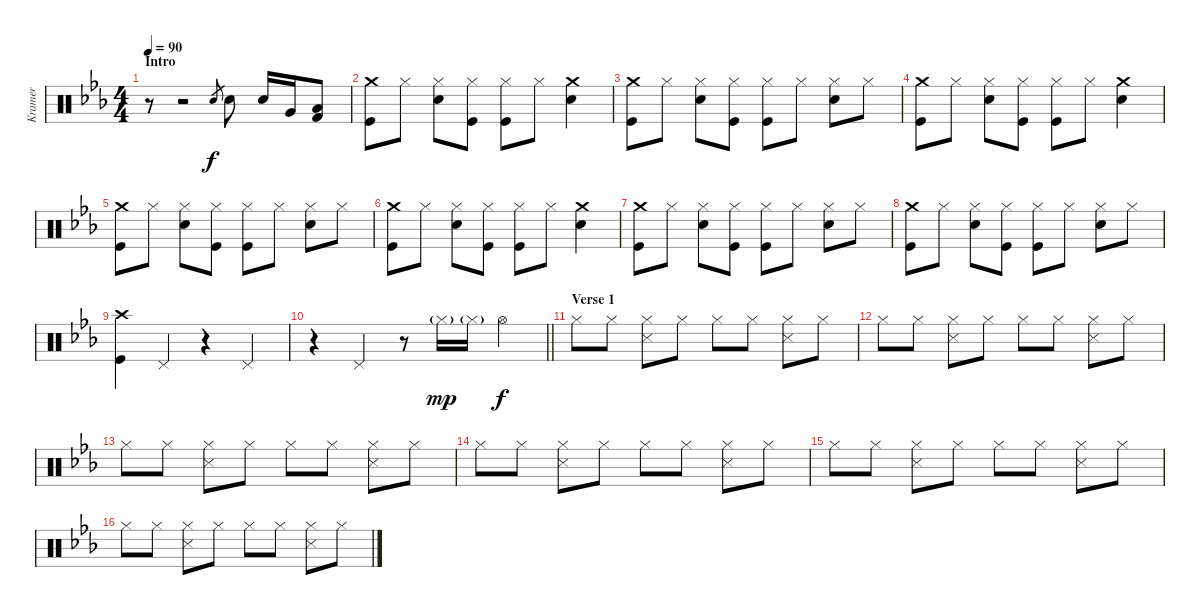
\track ("Kramer" "Kramer") {instrument percussion}
\staff {score}
\articulation defaults
\ts (4 4)
\section ("" "Intro")
\tempo 90
\clef neutral
\ks eb
r.8{dy f} r.2 "Electric Snare (hit)".8{gr} "Electric Snare (hit)".8 "Electric Snare (hit)".16 "Very Low Tom (hit)".16 ("Low Floor Tom (hit)" "Kick (hit) 2").8 |
("Crash medium (hit)" "Kick (hit)").8 "Hi-Hat (closed)".8 ("Hi-Hat (closed)" "Snare (hit) 2").8 ("Hi-Hat (closed)" "Kick (hit)").8 ("Hi-Hat (closed)" "Kick (hit)").8 "Hi-Hat (closed)".8 ("Crash medium (hit)" "Snare (hit) 2").4 |
("Crash medium (hit)" "Kick (hit)").8 "Hi-Hat (closed)".8 ("Hi-Hat (closed)" "Snare (hit) 2").8 ("Hi-Hat (closed)" "Kick (hit)").8 ("Hi-Hat (closed)" "Kick (hit)").8 "Hi-Hat (closed)".8 ("Hi-Hat (closed)" "Snare (hit) 2").8 "Hi-Hat (closed)".8 |
("Crash medium (hit)" "Kick (hit)").8 "Hi-Hat (closed)".8 ("Hi-Hat (closed)" "Snare (hit) 2").8 ("Hi-Hat (closed)" "Kick (hit)").8 ("Hi-Hat (closed)" "Kick (hit)").8 "Hi-Hat (closed)".8 ("Crash medium (hit)" "Snare (hit) 2").4 |
("Crash medium (hit)" "Kick (hit)").8 "Hi-Hat (closed)".8 ("Hi-Hat (closed)" "Snare (hit) 2").8 ("Hi-Hat (closed)" "Kick (hit)").8 ("Hi-Hat (closed)" "Kick (hit)").8 "Hi-Hat (closed)".8 ("Hi-Hat (closed)" "Snare (hit) 2").8 "Hi-Hat (closed)".8 |
("Crash medium (hit)" "Kick (hit)").8 "Hi-Hat (closed)".8 ("Hi-Hat (closed)" "Snare (hit) 2").8 ("Hi-Hat (closed)" "Kick (hit)").8 ("Hi-Hat (closed)" "Kick (hit)").8 "Hi-Hat (closed)".8 ("Crash medium (hit)" "Snare (hit) 2").4 |
("Crash medium (hit)" "Kick (hit)").8 "Hi-Hat (closed)".8 ("Hi-Hat (closed)" "Snare (hit) 2").8 ("Hi-Hat (closed)" "Kick (hit)").8 ("Hi-Hat (closed)" "Kick (hit)").8 "Hi-Hat (closed)".8 ("Hi-Hat (closed)" "Snare (hit) 2").8 "Hi-Hat (closed)".8 |
("Crash medium (hit)" "Kick (hit)").8 "Hi-Hat (closed)".8 ("Hi-Hat (closed)" "Snare (hit) 2").8 ("Hi-Hat (closed)" "Kick (hit)").8 ("Hi-Hat (closed)" "Kick (hit)").8 "Hi-Hat (closed)".8 ("Hi-Hat (closed)" "Snare (hit) 2").8 "Hi-Hat (closed)".8 |
("Crash high (hit)" "Kick (hit)").4 "Pedal Hi-Hat (hit)".4 r.4 "Pedal Hi-Hat (hit)".4 |
\barLineRight lightlight
r.4 "Pedal Hi-Hat (hit)".4 r.8 "Hi-Hat (closed)"{g}.16{dy mp} "Hi-Hat (closed)"{g}.16 "Hi-Hat (open)".4{dy f} |
\section ("" "Verse 1")
"Hi-Hat (closed)".8 "Hi-Hat (closed)".8 ("Hi-Hat (closed)" "Snare (side stick) 3").8 "Hi-Hat (closed)".8 "Hi-Hat (closed)".8 "Hi-Hat (closed)".8 ("Hi-Hat (closed)" "Snare (side stick) 3").8 "Hi-Hat (closed)".8 |
"Hi-Hat (closed)".8 "Hi-Hat (closed)".8 ("Hi-Hat (closed)" "Snare (side stick) 3").8 "Hi-Hat (closed)".8 "Hi-Hat (closed)".8 "Hi-Hat (closed)".8 ("Hi-Hat (closed)" "Snare (side stick) 3").8 "Hi-Hat (closed)".8 |
"Hi-Hat (closed)".8 "Hi-Hat (closed)".8 ("Hi-Hat (closed)" "Snare (side stick) 3").8 "Hi-Hat (closed)".8 "Hi-Hat (closed)".8 "Hi-Hat (closed)".8 ("Hi-Hat (closed)" "Snare (side stick) 3").8 "Hi-Hat (closed)".8 |
"Hi-Hat (closed)".8 "Hi-Hat (closed)".8 ("Hi-Hat (closed)" "Snare (side stick) 3").8 "Hi-Hat (closed)".8 "Hi-Hat (closed)".8 "Hi-Hat (closed)".8 ("Hi-Hat (closed)" "Snare (side stick) 3").8 "Hi-Hat (closed)".8 |
"Hi-Hat (closed)".8 "Hi-Hat (closed)".8 ("Hi-Hat (closed)" "Snare (side stick) 3").8 "Hi-Hat (closed)".8 "Hi-Hat (closed)".8 "Hi-Hat (closed)".8 ("Hi-Hat (closed)" "Snare (side stick) 3").8 "Hi-Hat (closed)".8 |
"Hi-Hat (closed)".8 "Hi-Hat (closed)".8 ("Hi-Hat (closed)" "Snare (side stick) 3").8 "Hi-Hat (closed)".8 "Hi-Hat (closed)".8 "Hi-Hat (closed)".8 ("Hi-Hat (closed)" "Snare (side stick) 3").8 "Hi-Hat (closed)".8
